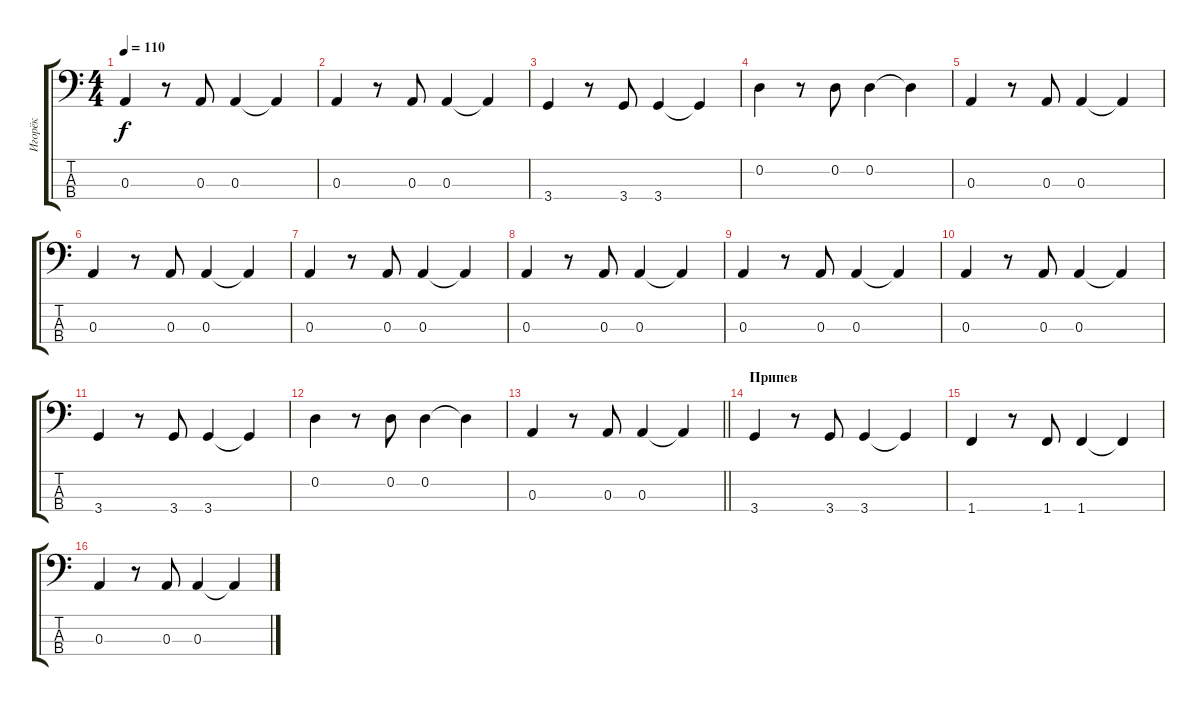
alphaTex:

\track ("Игорёк" "Игорёк") {instrument electricbassfinger}
\staff {score tabs}
\tuning (G2 D2 A1 E1) {hide}
\ts (4 4)
\tempo 110
\clef f4
\ks c
0.3.4{dy f} r.8 0.3.8 0.3.4 0.3{t}.4 |
0.3.4 r.8 0.3.8 0.3.4 0.3{t}.4 |
3.4.4 r.8 3.4.8 3.4.4 3.4{t}.4 |
0.2.4 r.8 0.2.8 0.2.4 0.2{t}.4 |
0.3.4 r.8 0.3.8 0.3.4 0.3{t}.4 |
0.3.4 r.8 0.3.8 0.3.4 0.3{t}.4 |
0.3.4 r.8 0.3.8 0.3.4 0.3{t}.4 |
0.3.4 r.8 0.3.8 0.3.4 0.3{t}.4 |
0.3.4 r.8 0.3.8 0.3.4 0.3{t}.4 |
0.3.4 r.8 0.3.8 0.3.4 0.3{t}.4 |
3.4.4 r.8 3.4.8 3.4.4 3.4{t}.4 |
0.2.4 r.8 0.2.8 0.2.4 0.2{t}.4 |
\barLineRight lightlight
0.3.4 r.8 0.3.8 0.3.4 0.3{t}.4 |
\section ("" "Припев")
3.4.4 r.8 3.4.8 3.4.4 3.4{t}.4 |
1.4.4 r.8 1.4.8 1.4.4 1.4{t}.4 |
0.3.4 r.8 0.3.8 0.3.4 0.3{t}.4
